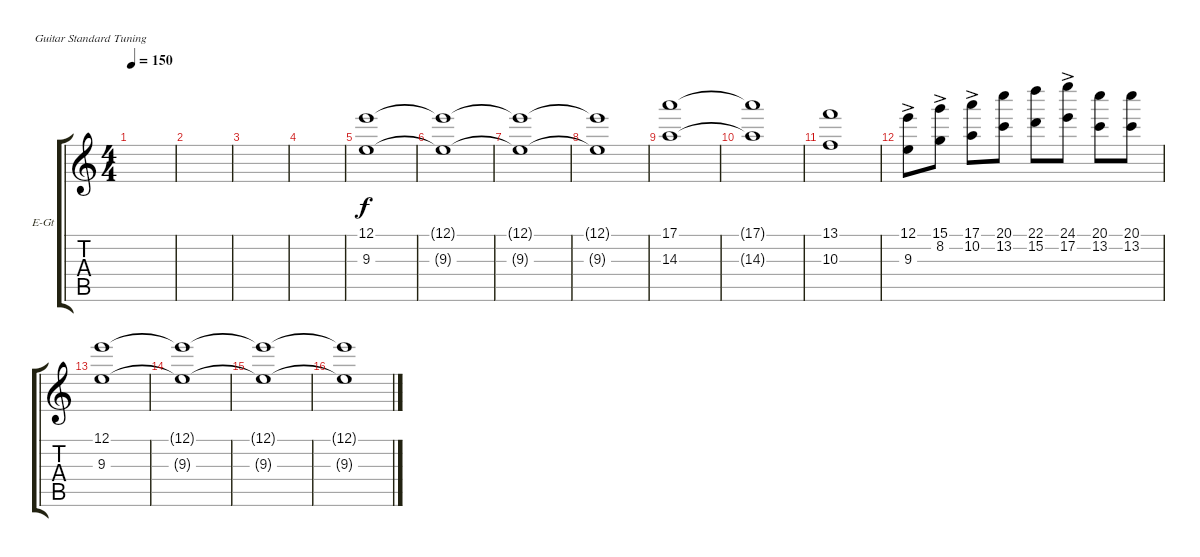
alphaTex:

\bracketExtendMode groupsimilarinstruments
\firstSystemTrackNameOrientation horizontal
\otherSystemsTrackNameOrientation horizontal
\track ("Electric Guitar" "E-Gt") {instrument electricguitarclean}
\staff {score tabs}
\tuning (E4 B3 G3 D3 A2 E2)
\ts (4 4)
\tempo 150
\clef g2
\scale
0.333333
\ks c
|
\scale
0.333333 |
\scale
0.333333 |
\scale
0.333333 |
\scale
0.333333 (12.1 9.3).1 |
\scale
0.333333 (9.3{t} 12.1{t}).1 |
\scale
0.333333 (12.1{t} 9.3{t}).1 |
\scale
0.333333 (9.3{t} 12.1{t}).1 |
\scale
0.333333 (17.1 14.3).1 |
\scale
0.333333 (14.3{t} 17.1{t}).1 |
\scale
0.333333 (10.3 13.1).1 |
\scale
0.333333 (9.3{ac} 12.1).8 (8.2{ac} 15.1).8 (10.2{ac} 17.1).8 (13.2 20.1).8 (15.2 22.1).8 (24.1{ac} 17.2).8 (13.2 20.1).8 (13.2 20.1).8 |
(12.1 9.3).1 |
(9.3{t} 12.1{t}).1 |
(12.1{t} 9.3{t}).1 |
(9.3{t} 12.1{t}).1
